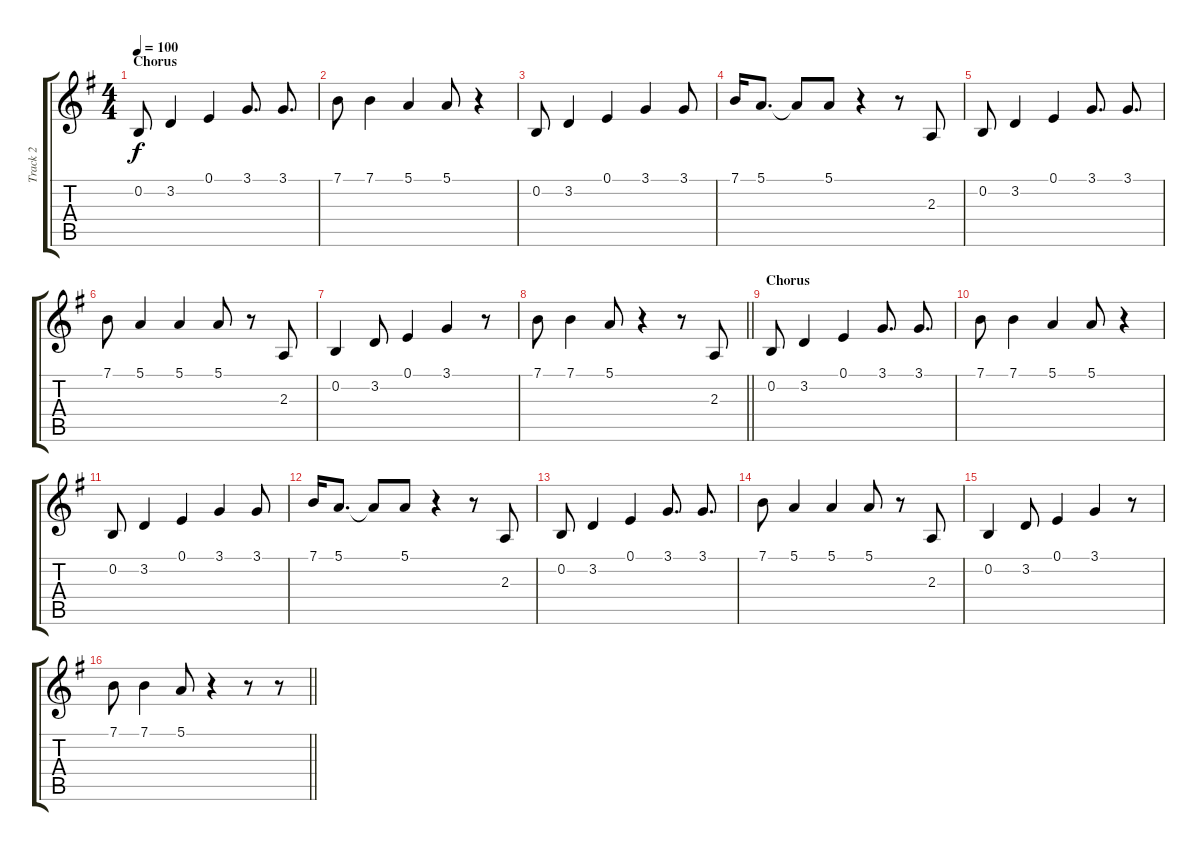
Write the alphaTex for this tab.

\track ("Track 2" "Track 2") {instrument tenorsax}
\staff {score tabs}
\tuning (E4 B3 G3 D3 A2 E2) {hide}
\ts (4 4)
\section ("" "Chorus")
\tempo 100
\clef g2
\ks g
0.2.8{dy f} 3.2.4 0.1.4 3.1.8{d} 3.1.8{d} |
7.1.8 7.1.4 5.1.4 5.1.8 r.4 |
0.2.8 3.2.4 0.1.4 3.1.4 3.1.8 |
7.1.16 5.1.8{d} 5.1{t}.8 5.1.8 r.4 r.8 2.3.8 |
0.2.8 3.2.4 0.1.4 3.1.8{d} 3.1.8{d} |
7.1.8 5.1.4 5.1.4 5.1.8 r.8 2.3.8 |
0.2.4 3.2.8 0.1.4 3.1.4 r.8 |
\barLineRight lightlight
7.1.8 7.1.4 5.1.8 r.4 r.8 2.3.8 |
\section ("" "Chorus")
0.2.8 3.2.4 0.1.4 3.1.8{d} 3.1.8{d} |
7.1.8 7.1.4 5.1.4 5.1.8 r.4 |
0.2.8 3.2.4 0.1.4 3.1.4 3.1.8 |
7.1.16 5.1.8{d} 5.1{t}.8 5.1.8 r.4 r.8 2.3.8 |
0.2.8 3.2.4 0.1.4 3.1.8{d} 3.1.8{d} |
7.1.8 5.1.4 5.1.4 5.1.8 r.8 2.3.8 |
0.2.4 3.2.8 0.1.4 3.1.4 r.8 |
\barLineRight lightlight
7.1.8 7.1.4 5.1.8 r.4 r.8 r.8
